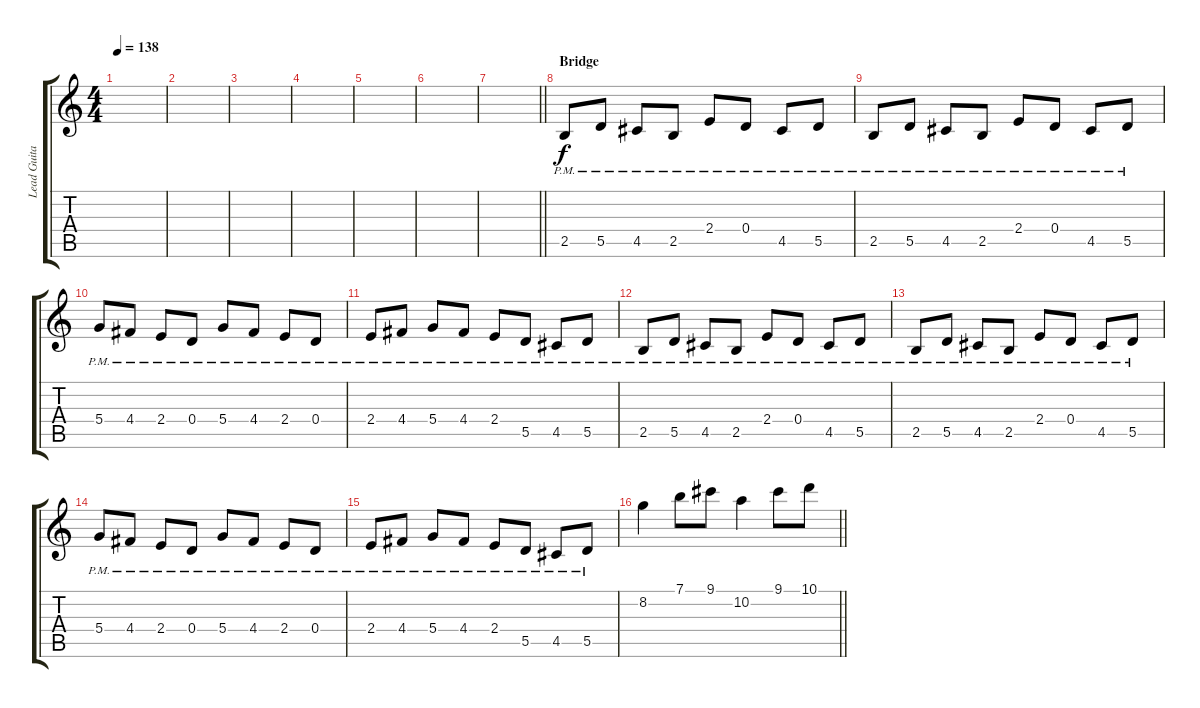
\track ("Lead Guitar" "Lead Guita") {instrument distortionguitar}
\staff {score tabs}
\tuning (E4 B3 G3 D3 A2 E2) {hide}
\ts (4 4)
\tempo 138
\clef g2
\ks c
|
|
|
|
|
|
\barLineRight lightlight
|
\section ("" "Bridge")
2.5{pm}.8{volume 16 balance 8} 5.5{pm}.8 4.5{pm}.8 2.5{pm}.8 2.4{pm}.8 0.4{pm}.8 4.5{pm}.8 5.5{pm}.8 |
2.5{pm}.8 5.5{pm}.8 4.5{pm}.8 2.5{pm}.8 2.4{pm}.8 0.4{pm}.8 4.5{pm}.8 5.5{pm}.8 |
5.4{pm}.8 4.4{pm}.8 2.4{pm}.8 0.4{pm}.8 5.4{pm}.8 4.4{pm}.8 2.4{pm}.8 0.4{pm}.8 |
2.4{pm}.8 4.4{pm}.8 5.4{pm}.8 4.4{pm}.8 2.4{pm}.8 5.5{pm}.8 4.5{pm}.8 5.5{pm}.8 |
2.5{pm}.8 5.5{pm}.8 4.5{pm}.8 2.5{pm}.8 2.4{pm}.8 0.4{pm}.8 4.5{pm}.8 5.5{pm}.8 |
2.5{pm}.8 5.5{pm}.8 4.5{pm}.8 2.5{pm}.8 2.4{pm}.8 0.4{pm}.8 4.5{pm}.8 5.5{pm}.8 |
5.4{pm}.8 4.4{pm}.8 2.4{pm}.8 0.4{pm}.8 5.4{pm}.8 4.4{pm}.8 2.4{pm}.8 0.4{pm}.8 |
2.4{pm}.8 4.4{pm}.8 5.4{pm}.8 4.4{pm}.8 2.4{pm}.8 5.5{pm}.8 4.5{pm}.8 5.5{pm}.8 |
\barLineRight lightlight
8.2.4{volume 13} 7.1.8 9.1.8 10.2.4 9.1.8 10.1.8
